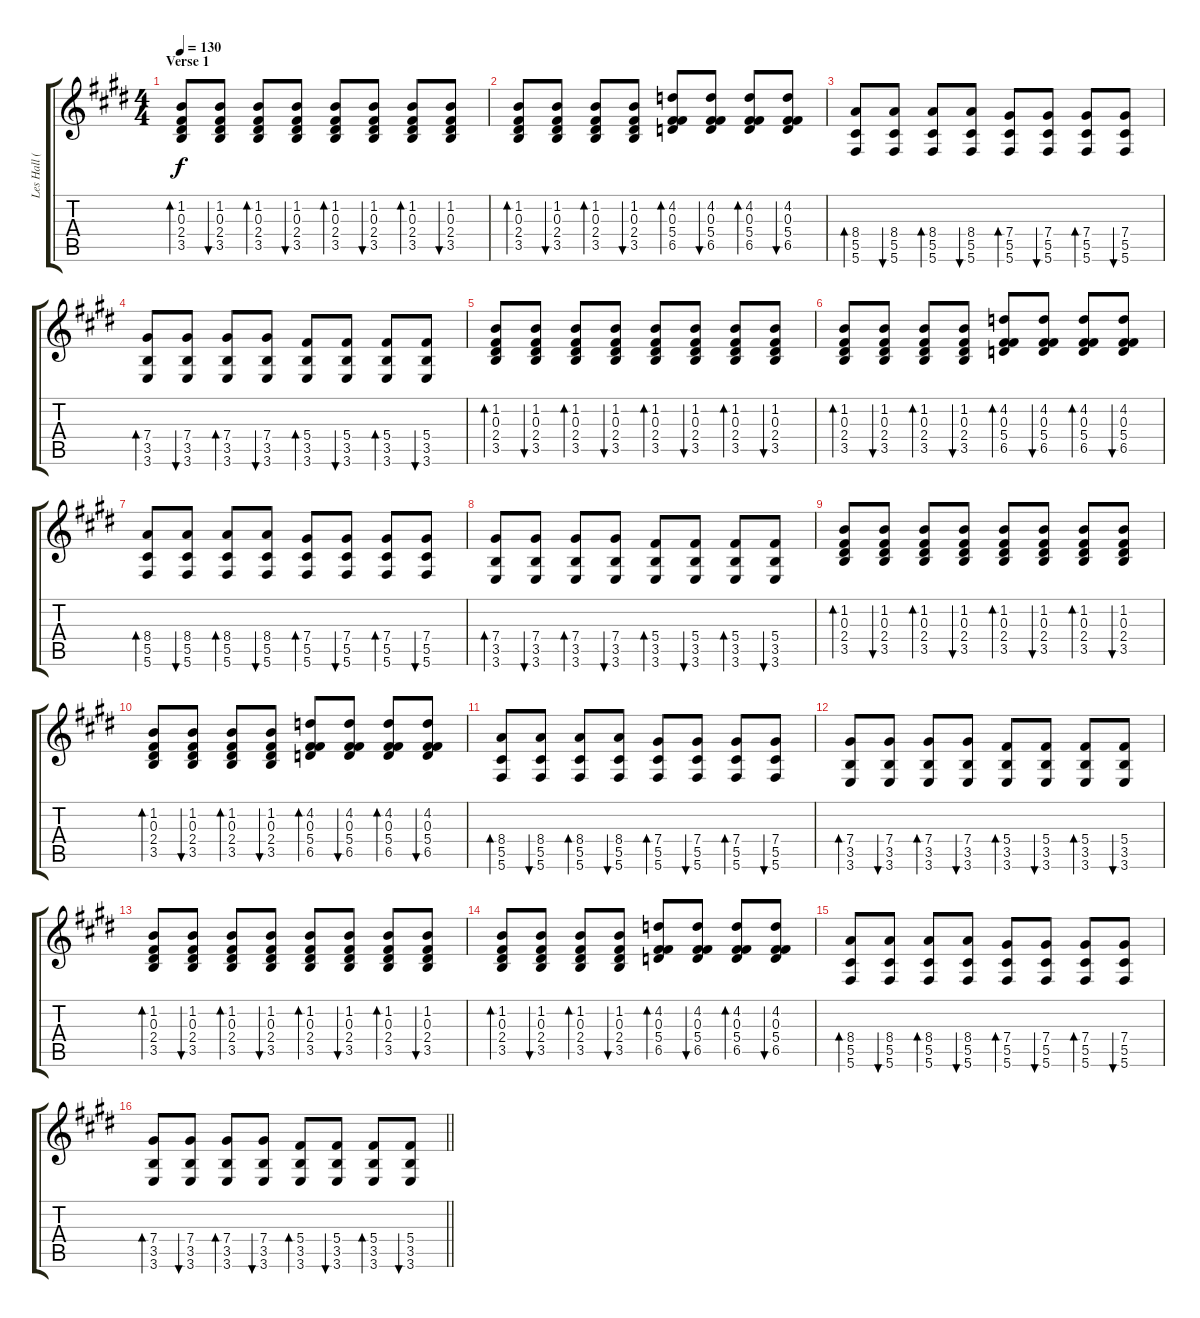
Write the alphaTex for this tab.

\track ("Les Hall (Acoustic) (R)" "Les Hall (") {instrument acousticguitarsteel}
\staff {score tabs}
\tuning (Eb4 Bb3 Gb3 Db3 Ab2 Db2) {hide}
\ts (4 4)
\section ("" "Verse 1")
\tempo 130
\clef g2
\ks c#minor
(1.2 0.3 2.4 3.5).8{bd 120 dy f} (1.2 0.3 2.4 3.5).8{bu 120} (1.2 0.3 2.4 3.5).8{bd 120} (1.2 0.3 2.4 3.5).8{bu 120} (1.2 0.3 2.4 3.5).8{bd 120} (1.2 0.3 2.4 3.5).8{bu 120} (1.2 0.3 2.4 3.5).8{bd 120} (1.2 0.3 2.4 3.5).8{bu 120} |
(1.2 0.3 2.4 3.5).8{bd 120} (1.2 0.3 2.4 3.5).8{bu 120} (1.2 0.3 2.4 3.5).8{bd 120} (1.2 0.3 2.4 3.5).8{bu 120} (4.2 0.3 5.4 6.5).8{bd 120} (4.2 0.3 5.4 6.5).8{bu 120} (4.2 0.3 5.4 6.5).8{bd 120} (4.2 0.3 5.4 6.5).8{bu 120} |
(8.4 5.5 5.6).8{bd 120} (8.4 5.5 5.6).8{bu 120} (8.4 5.5 5.6).8{bd 120} (8.4 5.5 5.6).8{bu 120} (7.4 5.5 5.6).8{bd 120} (7.4 5.5 5.6).8{bu 120} (7.4 5.5 5.6).8{bd 120} (7.4 5.5 5.6).8{bu 120} |
(7.4 3.5 3.6).8{bd 120} (7.4 3.5 3.6).8{bu 120} (7.4 3.5 3.6).8{bd 120} (7.4 3.5 3.6).8{bu 120} (5.4 3.5 3.6).8{bd 120} (5.4 3.5 3.6).8{bu 120} (5.4 3.5 3.6).8{bd 120} (5.4 3.5 3.6).8{bu 120} |
(1.2 0.3 2.4 3.5).8{bd 120} (1.2 0.3 2.4 3.5).8{bu 120} (1.2 0.3 2.4 3.5).8{bd 120} (1.2 0.3 2.4 3.5).8{bu 120} (1.2 0.3 2.4 3.5).8{bd 120} (1.2 0.3 2.4 3.5).8{bu 120} (1.2 0.3 2.4 3.5).8{bd 120} (1.2 0.3 2.4 3.5).8{bu 120} |
(1.2 0.3 2.4 3.5).8{bd 120} (1.2 0.3 2.4 3.5).8{bu 120} (1.2 0.3 2.4 3.5).8{bd 120} (1.2 0.3 2.4 3.5).8{bu 120} (4.2 0.3 5.4 6.5).8{bd 120} (4.2 0.3 5.4 6.5).8{bu 120} (4.2 0.3 5.4 6.5).8{bd 120} (4.2 0.3 5.4 6.5).8{bu 120} |
(8.4 5.5 5.6).8{bd 120} (8.4 5.5 5.6).8{bu 120} (8.4 5.5 5.6).8{bd 120} (8.4 5.5 5.6).8{bu 120} (7.4 5.5 5.6).8{bd 120} (7.4 5.5 5.6).8{bu 120} (7.4 5.5 5.6).8{bd 120} (7.4 5.5 5.6).8{bu 120} |
(7.4 3.5 3.6).8{bd 120} (7.4 3.5 3.6).8{bu 120} (7.4 3.5 3.6).8{bd 120} (7.4 3.5 3.6).8{bu 120} (5.4 3.5 3.6).8{bd 120} (5.4 3.5 3.6).8{bu 120} (5.4 3.5 3.6).8{bd 120} (5.4 3.5 3.6).8{bu 120} |
(1.2 0.3 2.4 3.5).8{bd 120} (1.2 0.3 2.4 3.5).8{bu 120} (1.2 0.3 2.4 3.5).8{bd 120} (1.2 0.3 2.4 3.5).8{bu 120} (1.2 0.3 2.4 3.5).8{bd 120} (1.2 0.3 2.4 3.5).8{bu 120} (1.2 0.3 2.4 3.5).8{bd 120} (1.2 0.3 2.4 3.5).8{bu 120} |
(1.2 0.3 2.4 3.5).8{bd 120} (1.2 0.3 2.4 3.5).8{bu 120} (1.2 0.3 2.4 3.5).8{bd 120} (1.2 0.3 2.4 3.5).8{bu 120} (4.2 0.3 5.4 6.5).8{bd 120} (4.2 0.3 5.4 6.5).8{bu 120} (4.2 0.3 5.4 6.5).8{bd 120} (4.2 0.3 5.4 6.5).8{bu 120} |
(8.4 5.5 5.6).8{bd 120} (8.4 5.5 5.6).8{bu 120} (8.4 5.5 5.6).8{bd 120} (8.4 5.5 5.6).8{bu 120} (7.4 5.5 5.6).8{bd 120} (7.4 5.5 5.6).8{bu 120} (7.4 5.5 5.6).8{bd 120} (7.4 5.5 5.6).8{bu 120} |
(7.4 3.5 3.6).8{bd 120} (7.4 3.5 3.6).8{bu 120} (7.4 3.5 3.6).8{bd 120} (7.4 3.5 3.6).8{bu 120} (5.4 3.5 3.6).8{bd 120} (5.4 3.5 3.6).8{bu 120} (5.4 3.5 3.6).8{bd 120} (5.4 3.5 3.6).8{bu 120} |
(1.2 0.3 2.4 3.5).8{bd 120} (1.2 0.3 2.4 3.5).8{bu 120} (1.2 0.3 2.4 3.5).8{bd 120} (1.2 0.3 2.4 3.5).8{bu 120} (1.2 0.3 2.4 3.5).8{bd 120} (1.2 0.3 2.4 3.5).8{bu 120} (1.2 0.3 2.4 3.5).8{bd 120} (1.2 0.3 2.4 3.5).8{bu 120} |
(1.2 0.3 2.4 3.5).8{bd 120} (1.2 0.3 2.4 3.5).8{bu 120} (1.2 0.3 2.4 3.5).8{bd 120} (1.2 0.3 2.4 3.5).8{bu 120} (4.2 0.3 5.4 6.5).8{bd 120} (4.2 0.3 5.4 6.5).8{bu 120} (4.2 0.3 5.4 6.5).8{bd 120} (4.2 0.3 5.4 6.5).8{bu 120} |
(8.4 5.5 5.6).8{bd 120} (8.4 5.5 5.6).8{bu 120} (8.4 5.5 5.6).8{bd 120} (8.4 5.5 5.6).8{bu 120} (7.4 5.5 5.6).8{bd 120} (7.4 5.5 5.6).8{bu 120} (7.4 5.5 5.6).8{bd 120} (7.4 5.5 5.6).8{bu 120} |
\barLineRight lightlight
(7.4 3.5 3.6).8{bd 120} (7.4 3.5 3.6).8{bu 120} (7.4 3.5 3.6).8{bd 120} (7.4 3.5 3.6).8{bu 120} (5.4 3.5 3.6).8{bd 120} (5.4 3.5 3.6).8{bu 120} (5.4 3.5 3.6).8{bd 120} (5.4 3.5 3.6).8{bu 120}
